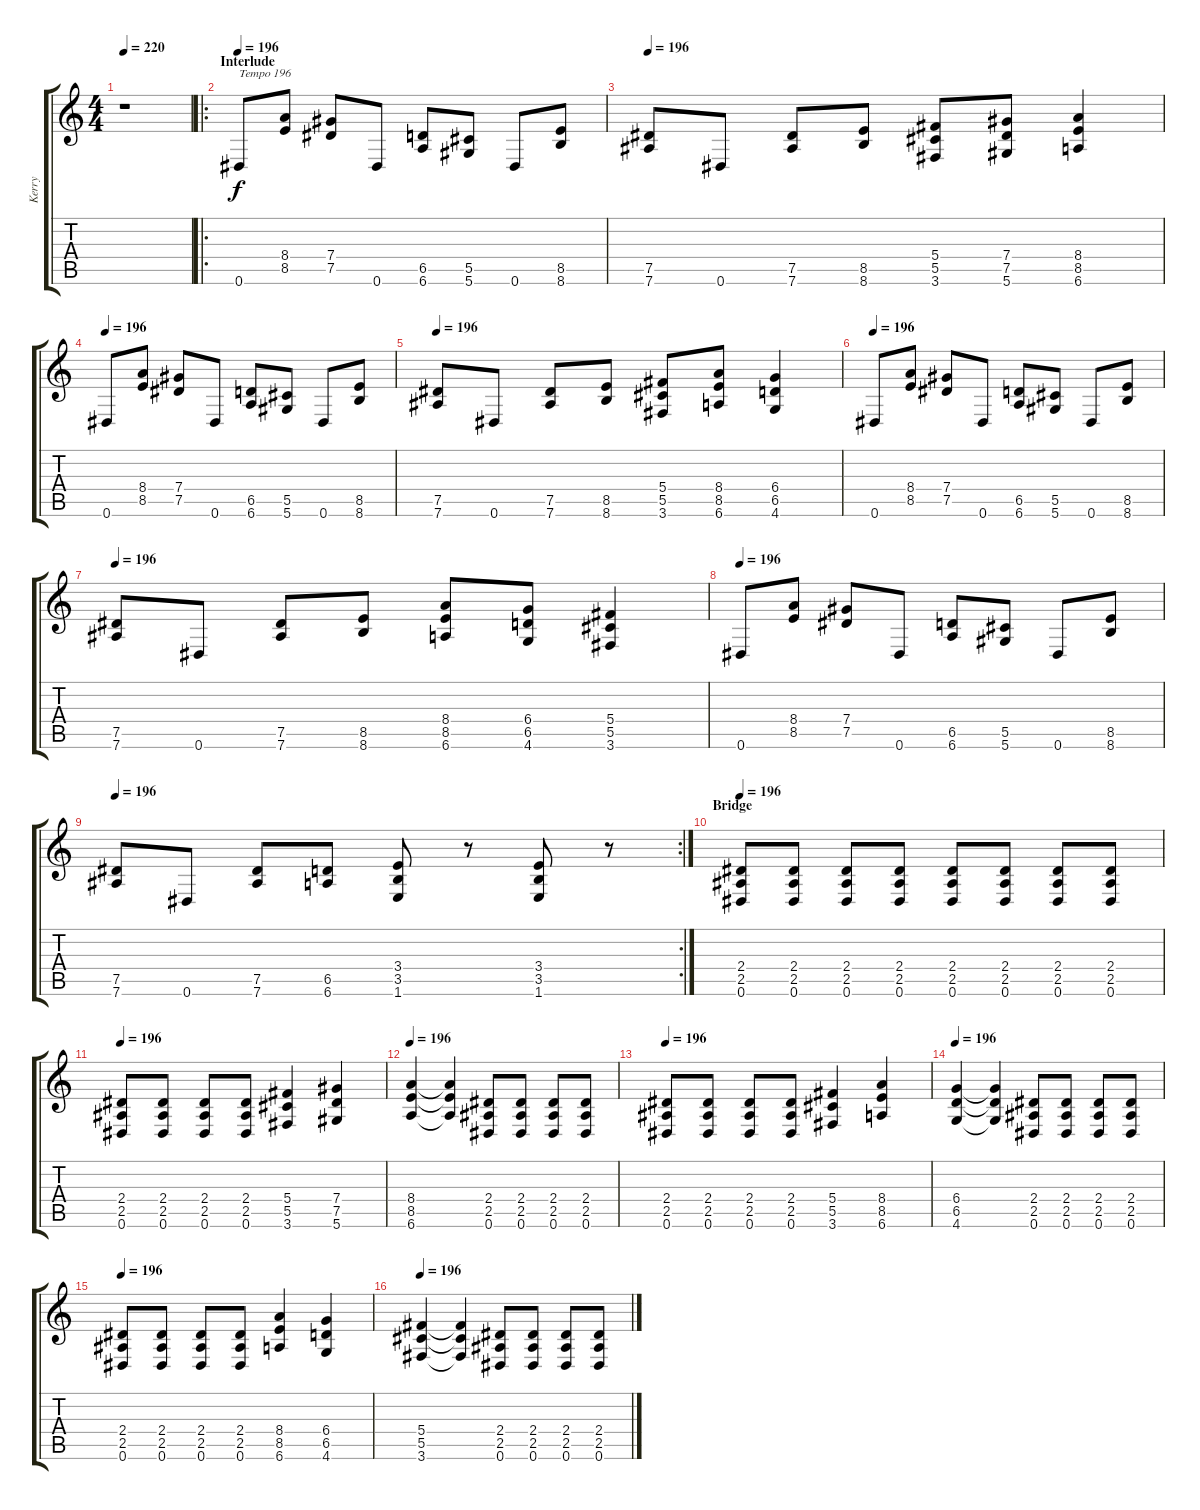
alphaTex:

\track ("Kerry" "Kerry") {instrument distortionguitar}
\staff {score tabs}
\tuning (Eb4 Bb3 Gb3 Db3 Ab2 Eb2) {hide}
\ts (4 4)
\tempo 220
\clef g2
\ks c
r.1{dy f} |
\ro
\section ("" "Interlude")
\tempo 196
0.6.8{txt "Tempo 196"} (8.4 8.5).8 (7.4 7.5).8 0.6.8 (6.5 6.6).8 (5.5 5.6).8 0.6.8 (8.5 8.6).8 |
\tempo 196
(7.5 7.6).8 0.6.8 (7.5 7.6).8 (8.5 8.6).8 (5.4 5.5 3.6).8 (7.4 7.5 5.6).8 (8.4 8.5 6.6).4 |
\tempo 196
0.6.8 (8.4 8.5).8 (7.4 7.5).8 0.6.8 (6.5 6.6).8 (5.5 5.6).8 0.6.8 (8.5 8.6).8 |
\tempo 196
(7.5 7.6).8 0.6.8 (7.5 7.6).8 (8.5 8.6).8 (5.4 5.5 3.6).8 (8.4 8.5 6.6).8 (6.4 6.5 4.6).4 |
\tempo 196
0.6.8 (8.4 8.5).8 (7.4 7.5).8 0.6.8 (6.5 6.6).8 (5.5 5.6).8 0.6.8 (8.5 8.6).8 |
\tempo 196
(7.5 7.6).8 0.6.8 (7.5 7.6).8 (8.5 8.6).8 (8.4 8.5 6.6).8 (6.4 6.5 4.6).8 (5.4 5.5 3.6).4 |
\tempo 196
0.6.8 (8.4 8.5).8 (7.4 7.5).8 0.6.8 (6.5 6.6).8 (5.5 5.6).8 0.6.8 (8.5 8.6).8 |
\rc 2
\tempo 196
(7.5 7.6).8 0.6.8 (7.5 7.6).8 (6.5 6.6).8 (3.4 3.5 1.6).8 r.8 (3.4 3.5 1.6).8 r.8 |
\section ("" "Bridge")
\tempo 196
(2.4 2.5 0.6).8 (2.4 2.5 0.6).8 (2.4 2.5 0.6).8 (2.4 2.5 0.6).8 (2.4 2.5 0.6).8 (2.4 2.5 0.6).8 (2.4 2.5 0.6).8 (2.4 2.5 0.6).8 |
\tempo 196
(2.4 2.5 0.6).8 (2.4 2.5 0.6).8 (2.4 2.5 0.6).8 (2.4 2.5 0.6).8 (5.4 5.5 3.6).4 (7.4 7.5 5.6).4 |
\tempo 196
(8.4 8.5 6.6).4 (8.4{t} 8.5{t} 6.6{t}).4 (2.4 2.5 0.6).8 (2.4 2.5 0.6).8 (2.4 2.5 0.6).8 (2.4 2.5 0.6).8 |
\tempo 196
(2.4 2.5 0.6).8 (2.4 2.5 0.6).8 (2.4 2.5 0.6).8 (2.4 2.5 0.6).8 (5.4 5.5 3.6).4 (8.4 8.5 6.6).4 |
\tempo 196
(6.4 6.5 4.6).4 (6.4{t} 6.5{t} 4.6{t}).4 (2.4 2.5 0.6).8 (2.4 2.5 0.6).8 (2.4 2.5 0.6).8 (2.4 2.5 0.6).8 |
\tempo 196
(2.4 2.5 0.6).8 (2.4 2.5 0.6).8 (2.4 2.5 0.6).8 (2.4 2.5 0.6).8 (8.4 8.5 6.6).4 (6.4 6.5 4.6).4 |
\tempo 196
(5.4 5.5 3.6).4 (5.4{t} 5.5{t} 3.6{t}).4 (2.4 2.5 0.6).8 (2.4 2.5 0.6).8 (2.4 2.5 0.6).8 (2.4 2.5 0.6).8
